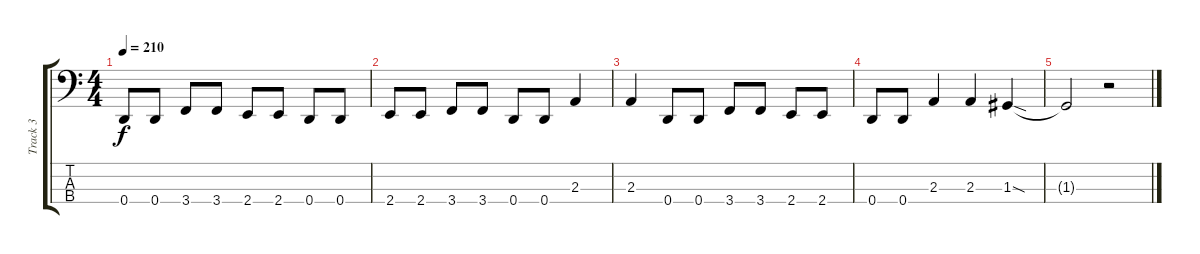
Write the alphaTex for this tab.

\track ("Track 3" "Track 3") {instrument electricbassfinger}
\staff {score tabs}
\tuning (F2 C2 G1 D1) {hide}
\ts (4 4)
\tempo 210
\clef f4
\ks c
0.4.8{dy f} 0.4.8 3.4.8 3.4.8 2.4.8 2.4.8 0.4.8 0.4.8 |
2.4.8 2.4.8 3.4.8 3.4.8 0.4.8 0.4.8 2.3.4 |
2.3.4 0.4.8 0.4.8 3.4.8 3.4.8 2.4.8 2.4.8 |
0.4.8 0.4.8 2.3.4 2.3.4 1.3{sod}.4 |
1.3{t}.2 r.2
